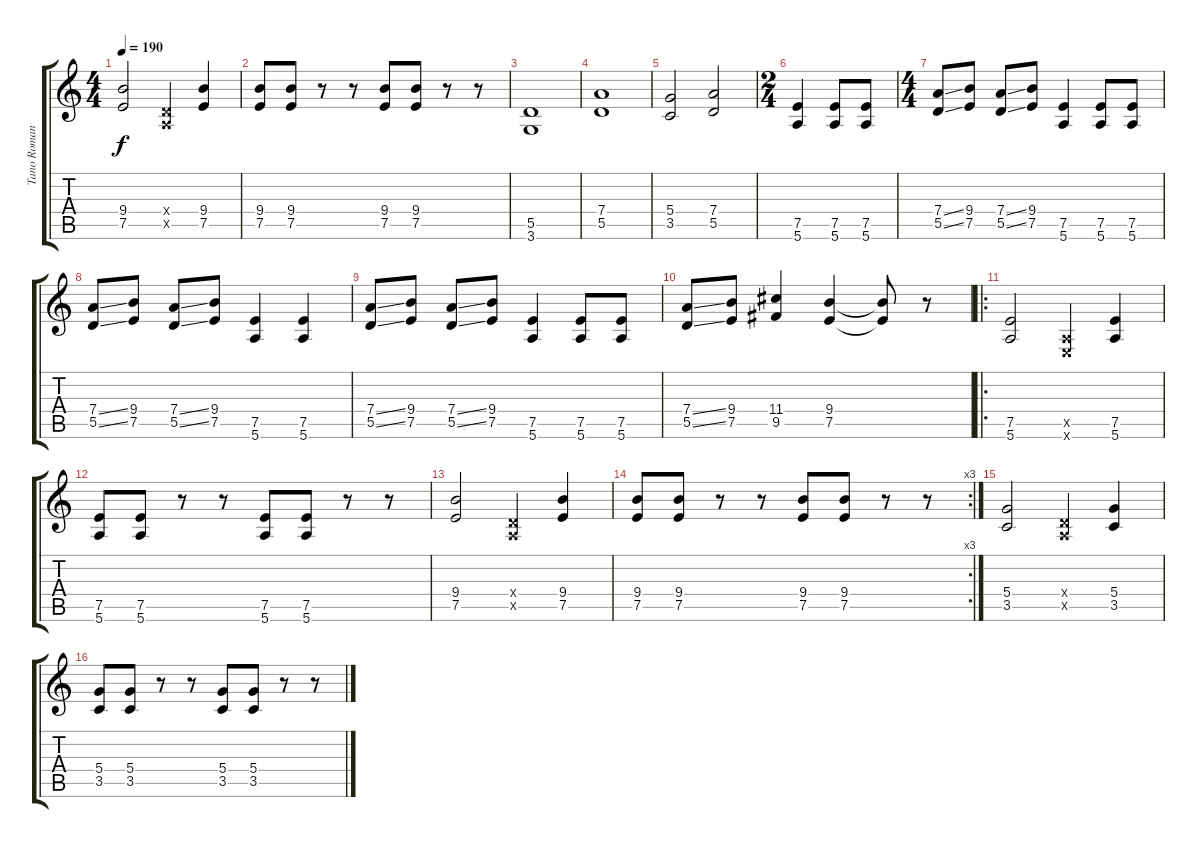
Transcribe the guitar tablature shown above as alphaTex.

\track ("Tano Romano" "Tano Roman") {instrument distortionguitar}
\staff {score tabs}
\tuning (E4 B3 G3 D3 A2 E2) {hide}
\ts (4 4)
\tempo 190
\clef g2
\ks c
(9.4 7.5).2{dy f} (0.4{x} 0.5{x}).4 (9.4 7.5).4 |
(9.4 7.5).8 (9.4 7.5).8 r.8 r.8 (9.4 7.5).8 (9.4 7.5).8 r.8 r.8 |
(5.5 3.6).1 |
(7.4 5.5).1 |
(5.4 3.5).2 (7.4 5.5).2 |
\ts (2 4)
(7.5 5.6).4 (7.5 5.6).8 (7.5 5.6).8 |
\ts (4 4)
(7.4{ss} 5.5{ss}).8 (9.4 7.5).8 (7.4{ss} 5.5{ss}).8 (9.4 7.5).8 (7.5 5.6).4 (7.5 5.6).8 (7.5 5.6).8 |
(7.4{ss} 5.5{ss}).8 (9.4 7.5).8 (7.4{ss} 5.5{ss}).8 (9.4 7.5).8 (7.5 5.6).4 (7.5 5.6).4 |
(7.4{ss} 5.5{ss}).8 (9.4 7.5).8 (7.4{ss} 5.5{ss}).8 (9.4 7.5).8 (7.5 5.6).4 (7.5 5.6).8 (7.5 5.6).8 |
(7.4{ss} 5.5{ss}).8 (9.4 7.5).8 (11.4 9.5).4 (9.4 7.5).4 (9.4{t} 7.5{t}).8 r.8 |
\ro
(7.5 5.6).2 (0.5{x} 0.6{x}).4 (7.5 5.6).4 |
(7.5 5.6).8 (7.5 5.6).8 r.8 r.8 (7.5 5.6).8 (7.5 5.6).8 r.8 r.8 |
(9.4 7.5).2 (0.4{x} 0.5{x}).4 (9.4 7.5).4 |
\rc 3
(9.4 7.5).8 (9.4 7.5).8 r.8 r.8 (9.4 7.5).8 (9.4 7.5).8 r.8 r.8 |
(5.4 3.5).2 (0.4{x} 0.5{x}).4 (5.4 3.5).4 |
(5.4 3.5).8 (5.4 3.5).8 r.8 r.8 (5.4 3.5).8 (5.4 3.5).8 r.8 r.8
